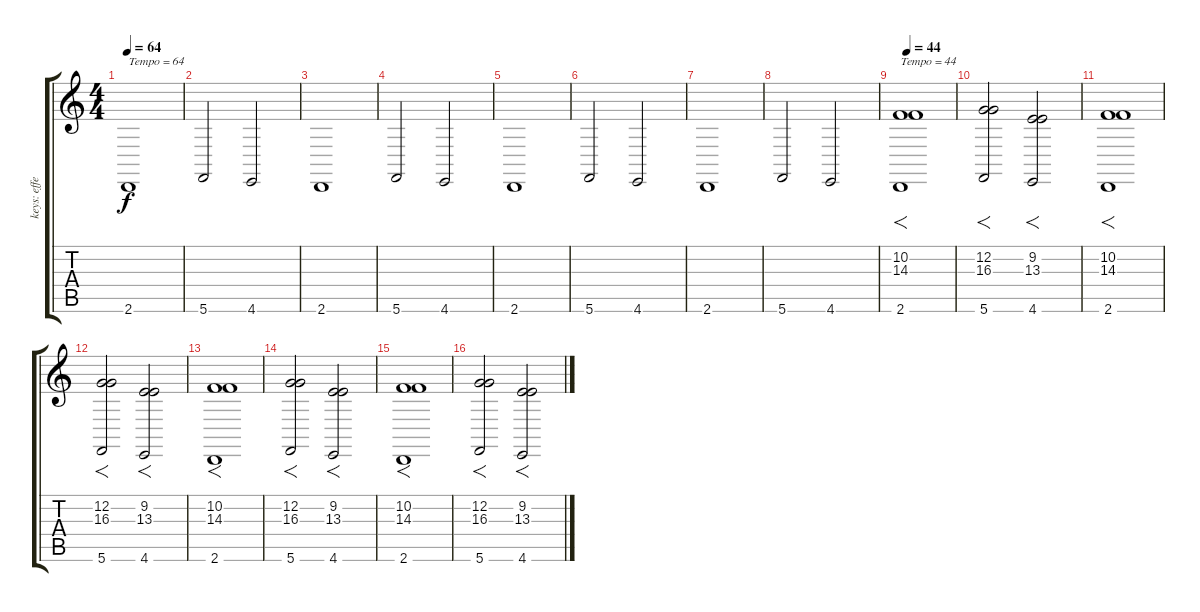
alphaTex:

\track ("keys: effects" "keys: effe") {instrument pad2warm}
\staff {score tabs}
\tuning (C4 G3 Eb3 Bb2 F2 C2) {hide}
\ts (4 4)
\tempo 64
\clef g2
\ks c
2.6.1{txt "Tempo = 64" dy f volume 10} |
5.6.2 4.6.2 |
2.6.1 |
5.6.2 4.6.2 |
2.6.1{volume 16} |
5.6.2 4.6.2 |
2.6.1 |
5.6.2 4.6.2 |
\tempo 44
(10.2 14.3 2.6).1{f txt "Tempo = 44" volume 16} |
(12.2 16.3 5.6).2{f} (9.2 13.3 4.6).2{f} |
(10.2 14.3 2.6).1{f} |
(12.2 16.3 5.6).2{f} (9.2 13.3 4.6).2{f} |
(10.2 14.3 2.6).1{f} |
(12.2 16.3 5.6).2{f} (9.2 13.3 4.6).2{f} |
(10.2 14.3 2.6).1{f} |
(12.2 16.3 5.6).2{f} (9.2 13.3 4.6).2{f}
